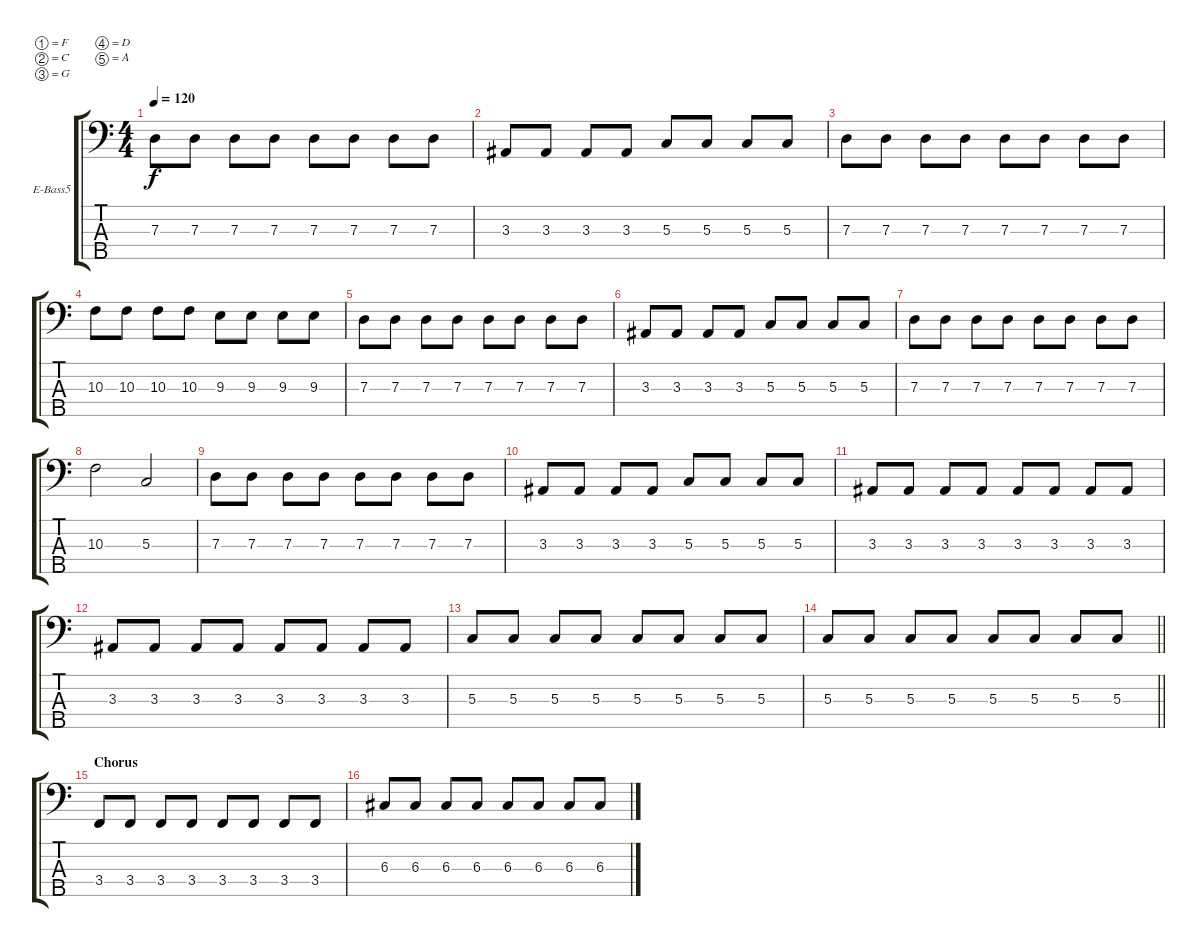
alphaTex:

\bracketExtendMode groupsimilarinstruments
\firstSystemTrackNameOrientation horizontal
\otherSystemsTrackNameOrientation horizontal
\track ("T. Sammet - Bass" "E-Bass5") {instrument electricbassfinger}
\staff {score tabs}
\tuning (F2 C2 G1 D1 A0)
\ts (4 4)
\tempo 120
\clef f4
\ks c
7.3.8{dy f} 7.3.8 7.3.8 7.3.8 7.3.8 7.3.8 7.3.8 7.3.8 |
3.3.8 3.3.8 3.3.8 3.3.8 5.3.8 5.3.8 5.3.8 5.3.8 |
7.3.8 7.3.8 7.3.8 7.3.8 7.3.8 7.3.8 7.3.8 7.3.8 |
10.3.8 10.3.8 10.3.8 10.3.8 9.3.8 9.3.8 9.3.8 9.3.8 |
7.3.8 7.3.8 7.3.8 7.3.8 7.3.8 7.3.8 7.3.8 7.3.8 |
3.3.8 3.3.8 3.3.8 3.3.8 5.3.8 5.3.8 5.3.8 5.3.8 |
7.3.8 7.3.8 7.3.8 7.3.8 7.3.8 7.3.8 7.3.8 7.3.8 |
10.3.2 5.3.2 |
7.3.8 7.3.8 7.3.8 7.3.8 7.3.8 7.3.8 7.3.8 7.3.8 |
3.3.8 3.3.8 3.3.8 3.3.8 5.3.8 5.3.8 5.3.8 5.3.8 |
3.3.8 3.3.8 3.3.8 3.3.8 3.3.8 3.3.8 3.3.8 3.3.8 |
3.3.8 3.3.8 3.3.8 3.3.8 3.3.8 3.3.8 3.3.8 3.3.8 |
5.3.8 5.3.8 5.3.8 5.3.8 5.3.8 5.3.8 5.3.8 5.3.8 |
\barLineRight lightlight
5.3.8 5.3.8 5.3.8 5.3.8 5.3.8 5.3.8 5.3.8 5.3.8 |
\section ("" "Chorus")
3.4.8 3.4.8 3.4.8 3.4.8 3.4.8 3.4.8 3.4.8 3.4.8 |
6.3.8 6.3.8 6.3.8 6.3.8 6.3.8 6.3.8 6.3.8 6.3.8
